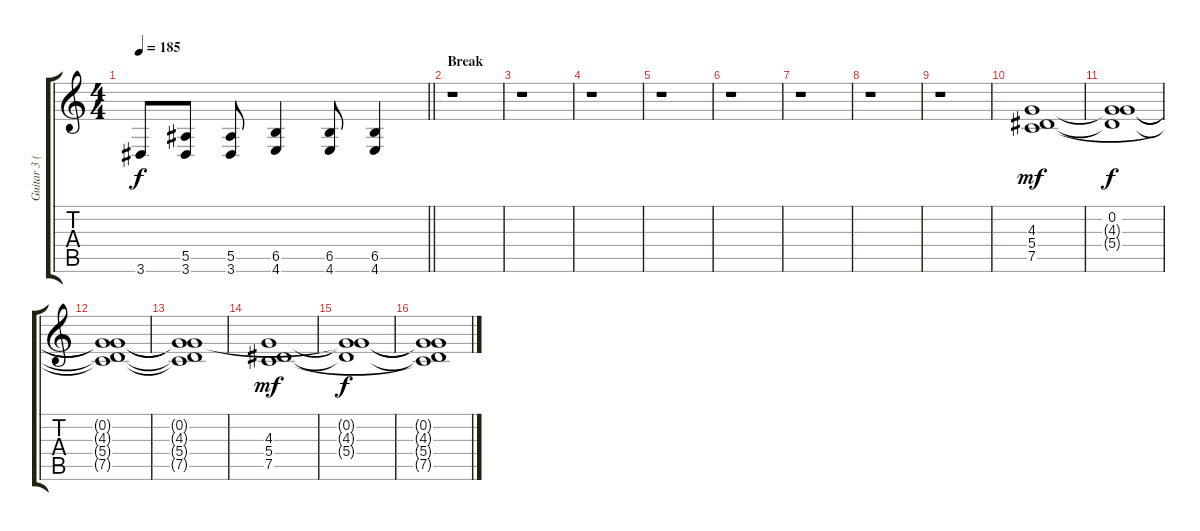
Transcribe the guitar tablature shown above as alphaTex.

\track ("Guitar 3 (Rhytm)" "Guitar 3 (") {instrument distortionguitar}
\staff {score tabs}
\tuning (C4 G3 Eb3 Bb2 F2 C2) {hide}
\ts (4 4)
\tempo 185
\clef g2
\barLineRight lightlight
\ks c
3.6{t}.8{dy f} (5.5 3.6).8 (5.5 3.6).8 (6.5 4.6).4 (6.5 4.6).8 (6.5 4.6).4 |
\section ("" "Break")
r.1 |
r.1 |
r.1 |
r.1 |
r.1 |
r.1 |
r.1 |
r.1 |
(4.3 5.4 7.5).1{dy mf} |
(0.2 4.3{t} 5.4{t}).1{dy f} |
(0.2{t} 4.3{t} 5.4{t} 7.5{t}).1 |
(0.2{t} 4.3{t} 5.4{t} 7.5{t}).1 |
(4.3 5.4 7.5).1{dy mf} |
(0.2{t} 4.3{t} 5.4{t}).1{dy f} |
(0.2{t} 4.3{t} 5.4{t} 7.5{t}).1
